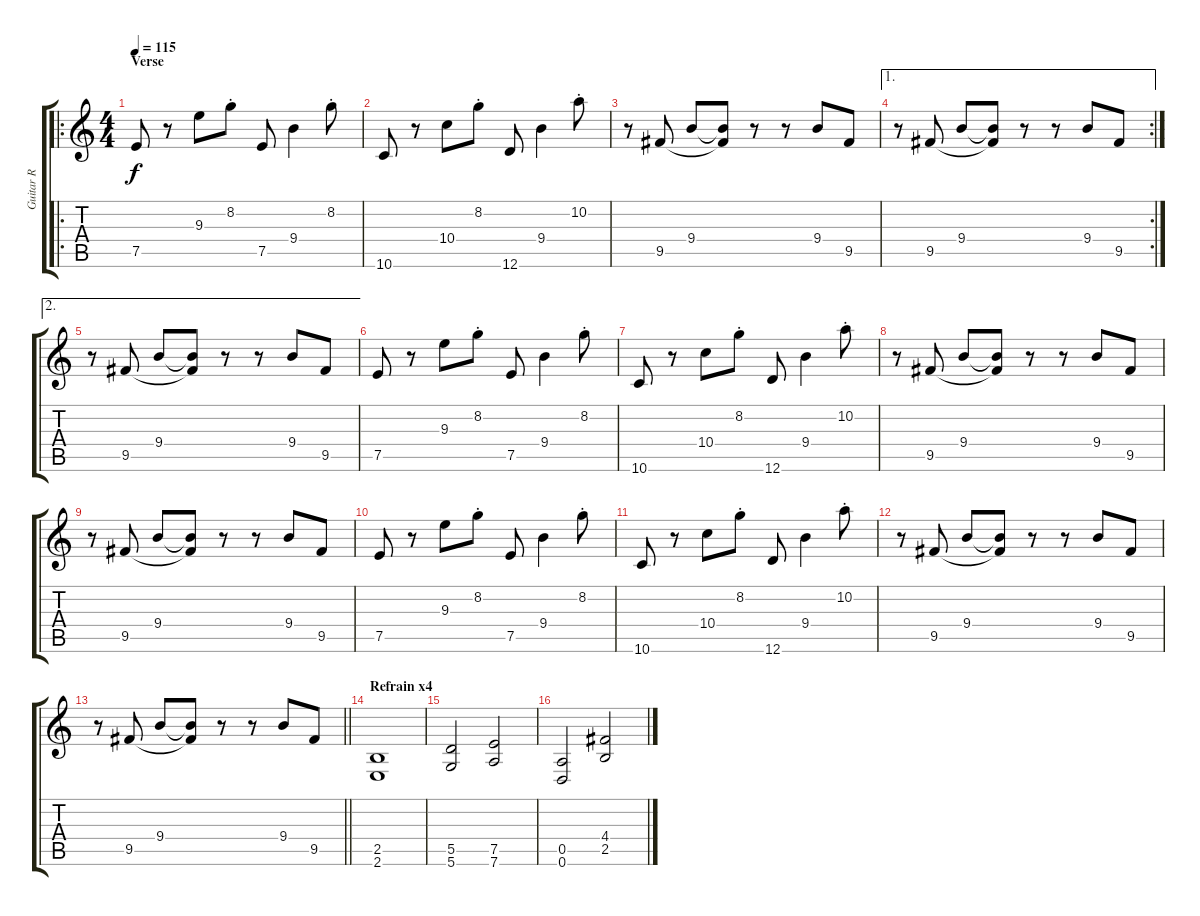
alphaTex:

\track ("Guitar R" "Guitar R") {instrument electricguitarclean}
\staff {score tabs}
\tuning (E4 B3 G3 D3 A2 D2) {hide}
\ro
\ts (4 4)
\section ("" "Verse")
\tempo 115
\clef g2
\ks c
7.5.8{dy f instrument electricguitarclean} r.8 9.3.8 8.2{st}.8 7.5.8 9.4.4 8.2{st}.8 |
10.6.8 r.8 10.4.8 8.2{st}.8 12.6.8 9.4.4 10.2{st}.8 |
r.8 9.5.8 9.4.8 (9.4{t} 9.5{t}).8 r.8 r.8 9.4.8 9.5.8 |
\ae 1
\rc 2
r.8 9.5.8 9.4.8 (9.4{t} 9.5{t}).8 r.8 r.8 9.4.8 9.5.8 |
\ae 2
r.8 9.5.8 9.4.8 (9.4{t} 9.5{t}).8 r.8 r.8 9.4.8 9.5.8 |
7.5.8 r.8 9.3.8 8.2{st}.8 7.5.8 9.4.4 8.2{st}.8 |
10.6.8 r.8 10.4.8 8.2{st}.8 12.6.8 9.4.4 10.2{st}.8 |
r.8 9.5.8 9.4.8 (9.4{t} 9.5{t}).8 r.8 r.8 9.4.8 9.5.8 |
r.8 9.5.8 9.4.8 (9.4{t} 9.5{t}).8 r.8 r.8 9.4.8 9.5.8 |
7.5.8 r.8 9.3.8 8.2{st}.8 7.5.8 9.4.4 8.2{st}.8 |
10.6.8 r.8 10.4.8 8.2{st}.8 12.6.8 9.4.4 10.2{st}.8 |
r.8 9.5.8 9.4.8 (9.4{t} 9.5{t}).8 r.8 r.8 9.4.8 9.5.8 |
\barLineRight lightlight
r.8 9.5.8 9.4.8 (9.4{t} 9.5{t}).8 r.8 r.8 9.4.8 9.5.8 |
\section ("" "Refrain x4")
(2.5 2.6).1{volume 13 instrument distortionguitar} |
(5.5 5.6).2 (7.5 7.6).2 |
(0.5 0.6).2 (4.4 2.5).2
